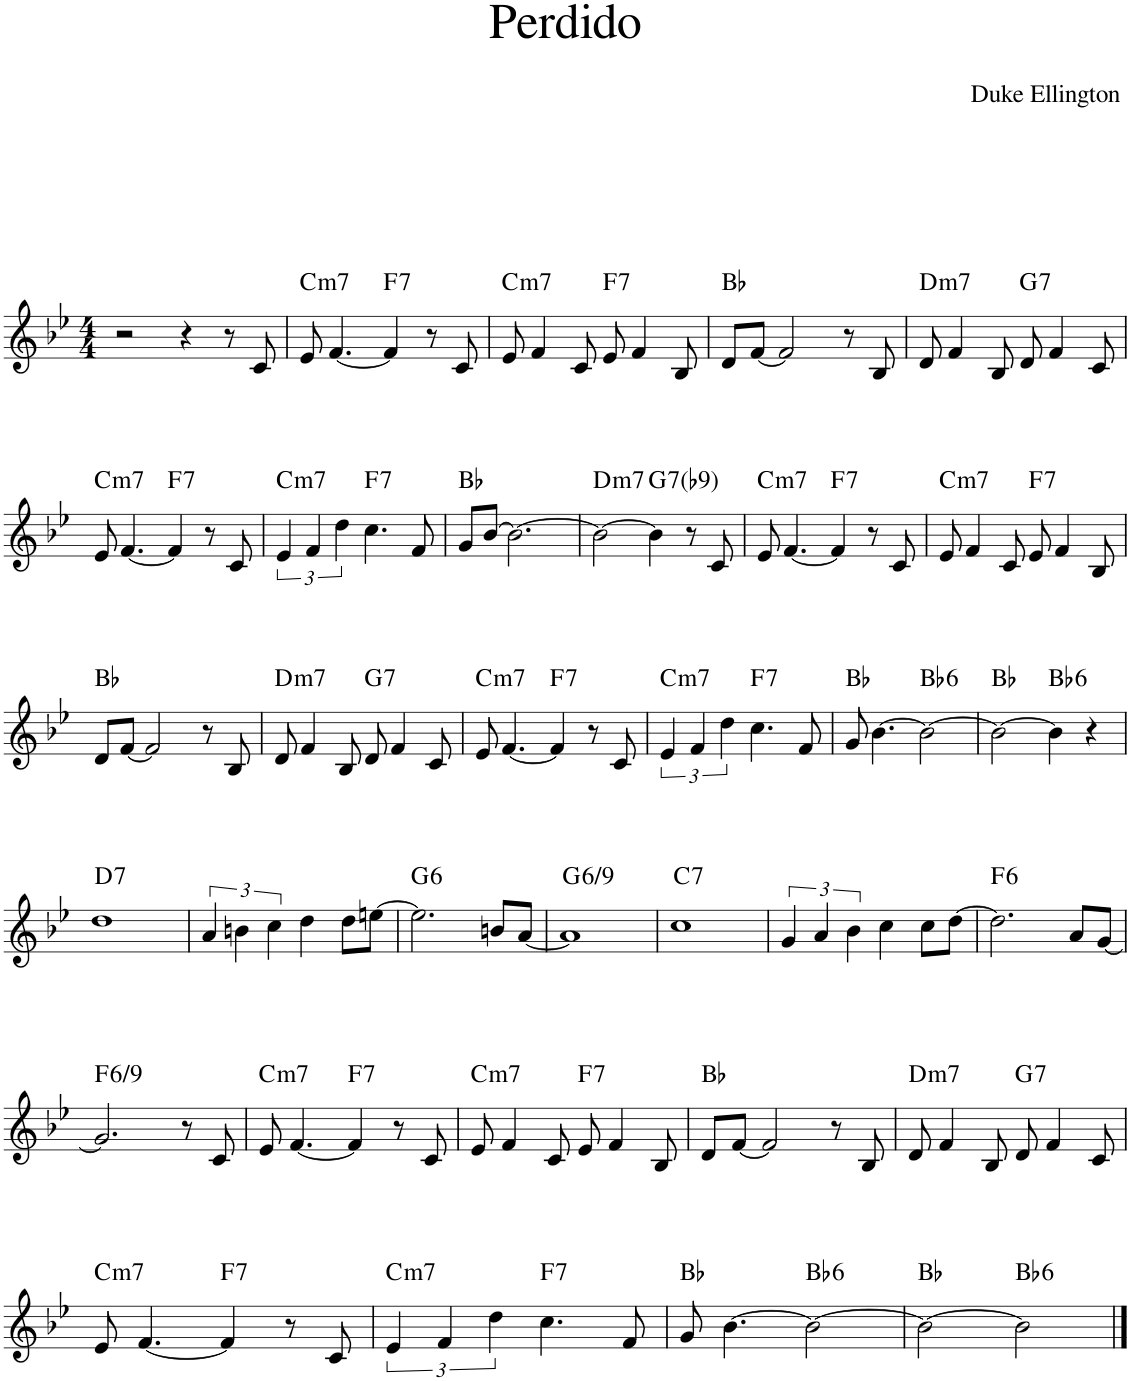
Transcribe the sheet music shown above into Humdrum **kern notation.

**kern	**harte
*part1	*part1
*staff1	*
*I"Piano	*
*I'Pno.	*
*clefG2	*
*k[b-e-]	*
*M4/4	*
=1	=1
2r	.
4r	.
8r	.
8c/	.
=2	=2
!	!LO:H:kt=m7
8e-/	C:min7
[4.f/	.
!	!LO:H:kt=7
4f/]	F:7
8r	.
8c/	.
=3	=3
!	!LO:H:kt=m7
8e-/	C:min7
4f/	.
8c/	.
!	!LO:H:kt=7
8e-/	F:7
4f/	.
8B-/	.
=4	=4
8d/L	Bb:maj
[8f/J	.
2f/]	.
8r	.
8B-/	.
=5	=5
!	!LO:H:kt=m7
8d/	D:min7
4f/	.
8B-/	.
!	!LO:H:kt=7
8d/	G:7
4f/	.
8c/	.
!!LO:LB:g=z
=6	=6
!	!LO:H:kt=m7
8e-/	C:min7
[4.f/	.
!	!LO:H:kt=7
4f/]	F:7
8r	.
8c/	.
=7	=7
!	!LO:H:kt=m7
6e-/	C:min7
6f/	.
6dd\	.
!	!LO:H:kt=7
4.cc\	F:7
8f/	.
=8	=8
8g/L	Bb:maj
[8b-/J	.
2.b-\_	.
=9	=9
!	!LO:H:kt=m7
2b-\_	D:min7
!	!LO:H:kt=7
4b-\]	G:7(b9)
8r	.
8c/	.
=10	=10
!	!LO:H:kt=m7
8e-/	C:min7
[4.f/	.
!	!LO:H:kt=7
4f/]	F:7
8r	.
8c/	.
=11	=11
!	!LO:H:kt=m7
8e-/	C:min7
4f/	.
8c/	.
!	!LO:H:kt=7
8e-/	F:7
4f/	.
8B-/	.
!!LO:LB:g=z
=12	=12
8d/L	Bb:maj
[8f/J	.
2f/]	.
8r	.
8B-/	.
=13	=13
!	!LO:H:kt=m7
8d/	D:min7
4f/	.
8B-/	.
!	!LO:H:kt=7
8d/	G:7
4f/	.
8c/	.
=14	=14
!	!LO:H:kt=m7
8e-/	C:min7
[4.f/	.
!	!LO:H:kt=7
4f/]	F:7
8r	.
8c/	.
=15	=15
!	!LO:H:kt=m7
6e-/	C:min7
6f/	.
6dd\	.
!	!LO:H:kt=7
4.cc\	F:7
8f/	.
=16	=16
8g/	Bb:maj
[4.b-\	.
!	!LO:H:kt=6
2b-\_	Bb:maj6
=17	=17
2b-\_	Bb:maj
!	!LO:H:kt=6
4b-\]	Bb:maj6
4r	.
!!LO:LB:g=z
=18	=18
!	!LO:H:kt=7
1dd	D:7
=19	=19
6a/	.
6bn\	.
6cc\	.
4dd\	.
8dd\L	.
[8een\J	.
=20	=20
!	!LO:H:kt=6
2.ee\]	G:maj6
8bn/L	.
[8a/J	.
=21	=21
!	!LO:H:kt=/6
1a]	G:maj6(9)
=22	=22
!	!LO:H:kt=7
1cc	C:7
=23	=23
6g/	.
6a/	.
6b-\	.
4cc\	.
8cc\L	.
[8dd\J	.
=24	=24
!	!LO:H:kt=6
2.dd\]	F:maj6
8a/L	.
[8g/J	.
!!LO:LB:g=z
=25	=25
!	!LO:H:kt=/6
2.g/]	F:maj6(9)
8r	.
8c/	.
=26	=26
!	!LO:H:kt=m7
8e-/	C:min7
[4.f/	.
!	!LO:H:kt=7
4f/]	F:7
8r	.
8c/	.
=27	=27
!	!LO:H:kt=m7
8e-/	C:min7
4f/	.
8c/	.
!	!LO:H:kt=7
8e-/	F:7
4f/	.
8B-/	.
=28	=28
8d/L	Bb:maj
[8f/J	.
2f/]	.
8r	.
8B-/	.
=29	=29
!	!LO:H:kt=m7
8d/	D:min7
4f/	.
8B-/	.
!	!LO:H:kt=7
8d/	G:7
4f/	.
8c/	.
!!LO:LB:g=z
=30	=30
!	!LO:H:kt=m7
8e-/	C:min7
[4.f/	.
!	!LO:H:kt=7
4f/]	F:7
8r	.
8c/	.
=31	=31
!	!LO:H:kt=m7
6e-/	C:min7
6f/	.
6dd\	.
!	!LO:H:kt=7
4.cc\	F:7
8f/	.
=32	=32
8g/	Bb:maj
[4.b-\	.
!	!LO:H:kt=6
2b-\_	Bb:maj6
=33	=33
2b-\_	Bb:maj
!	!LO:H:kt=6
2b-\]	Bb:maj6
==	==
*-	*-
